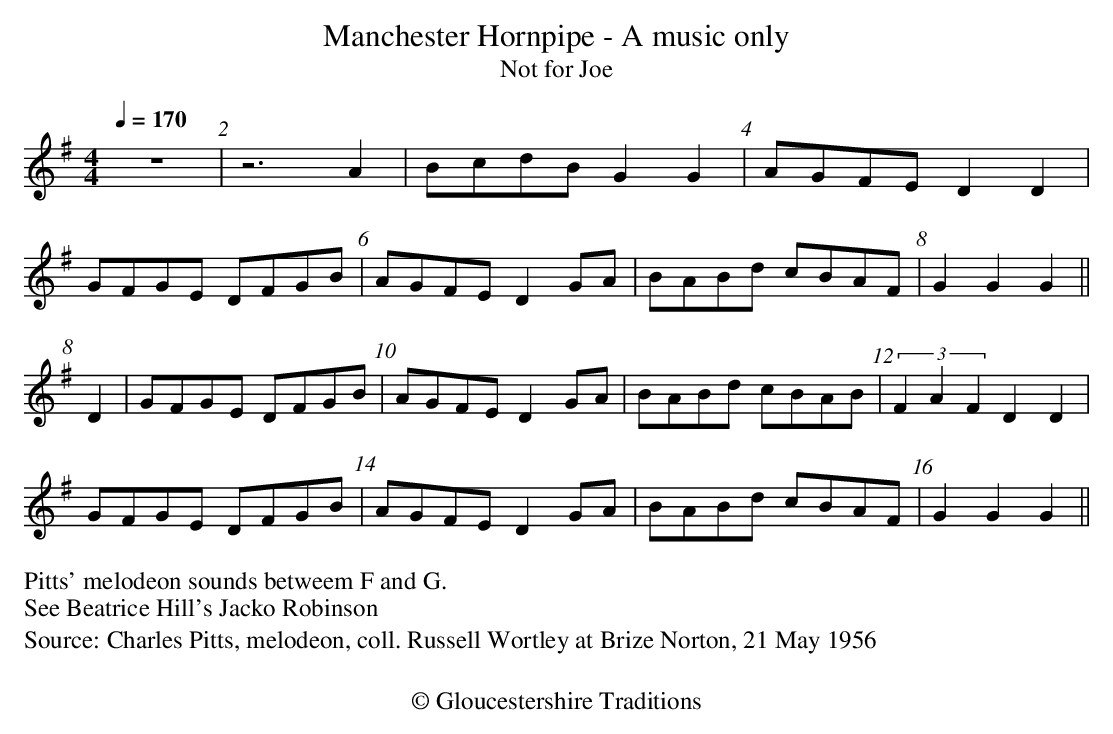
X:1
T:Manchester Hornpipe - A music only
T:Not for Joe
Q:1/4=170
M:4/4
L:1/8
K:Gmaj
Z|z6A2 | BcdB G2G2 |AGFE D2D2 |
GFGE DFGB | AGFE D2GA | BABd cBAF | G2G2G2||
D2|GFGE DFGB | AGFE D2GA | BABd cBAB |(3:2:3 F2A2F2  D2D2 |
GFGE DFGB | AGFE D2GA | BABd cBAF | G2G2G2||
